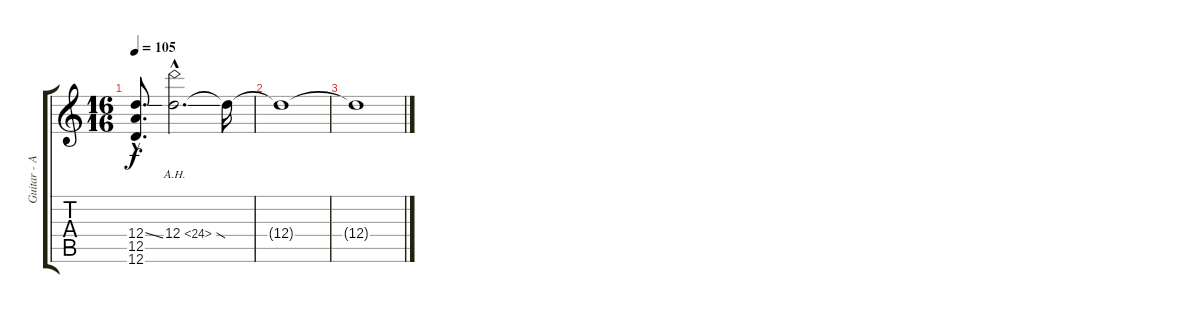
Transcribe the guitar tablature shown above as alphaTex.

\track ("Guitar - Adam" "Guitar - A") {instrument distortionguitar}
\staff {score tabs}
\tuning (E4 B3 G3 D3 A2 D2) {hide}
\ts (16 16)
\tempo 105
\clef g2
\ks c
(12.4{ss hac} 12.5{hac} 12.6{hac}).8{d dy f} 12.4{ah 12 ss hac}.2{d volume 3} 12.4{t}.16{volume 10} |
12.4{t}.1 |
12.4{t}.1{volume 0}
